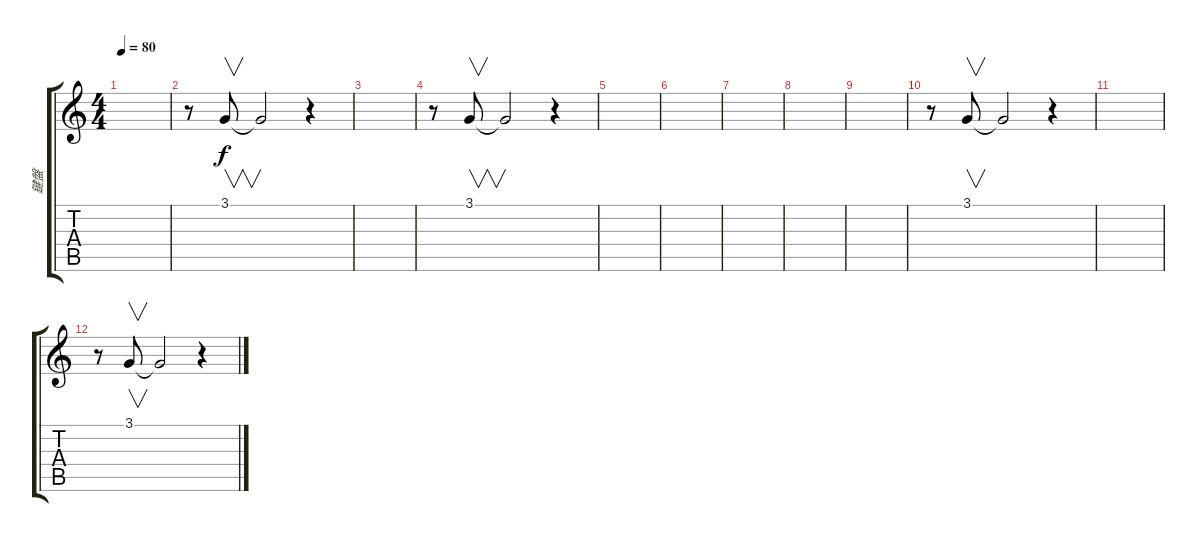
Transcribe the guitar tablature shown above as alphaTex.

\track ("鍵盤" "鍵盤") {instrument fx4atmosphere}
\staff {score tabs}
\tuning (E4 B3 G3 D3 A2 E2) {hide}
\ts (4 4)
\tempo 80
\clef g2
\ks c
|
r.8 3.1.8{v} 3.1{t}.2 r.4 |
|
r.8 3.1.8{v} 3.1{t}.2 r.4 |
|
|
|
|
|
r.8 3.1.8{v} 3.1{t}.2 r.4 |
|
r.8 3.1.8{v} 3.1{t}.2 r.4
